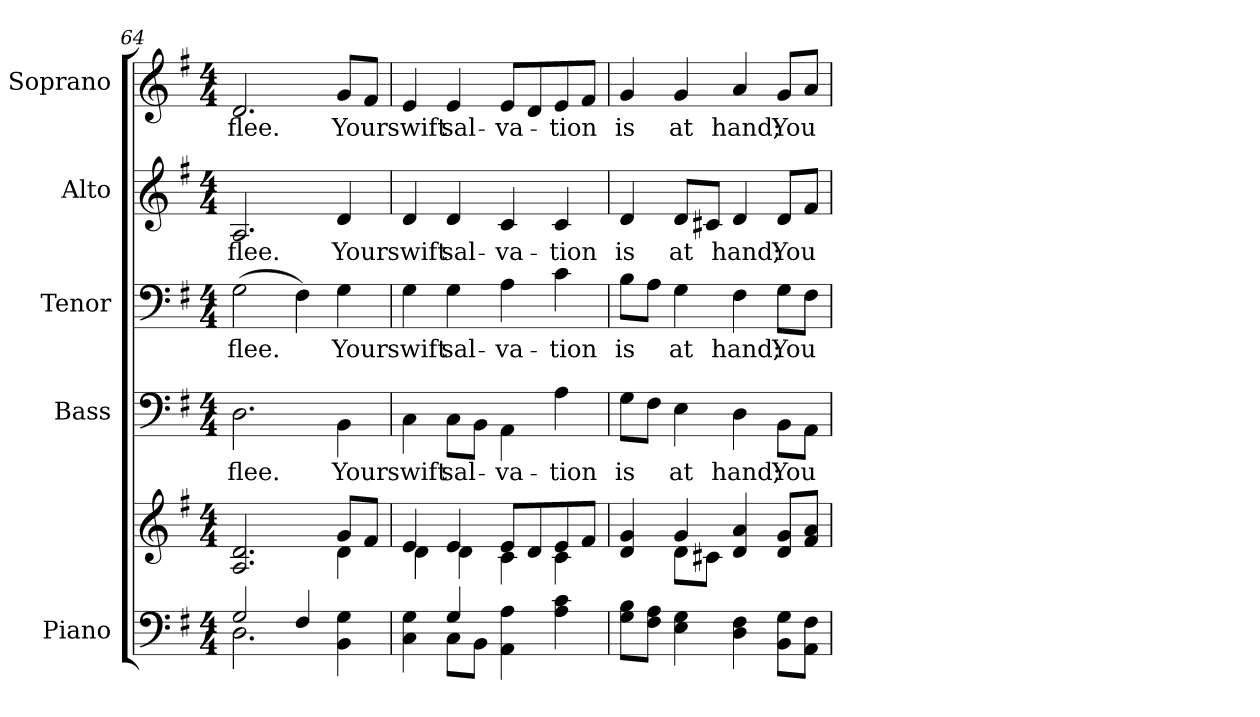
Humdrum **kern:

**kern	**kern	**kern	**text	**kern	**text	**kern	**text	**kern	**text
*part5	*part5	*part4	*part4	*part3	*part3	*part2	*part2	*part1	*part1
*staff6	*staff5	*staff4	*staff4	*staff3	*staff3	*staff2	*staff2	*staff1	*staff1
*I"Piano	*	*I"Bass	*	*I"Tenor	*	*I"Alto	*	*I"Soprano	*
*	*	*I'B.	*	*	*	*	*	*	*
*clefF4	*clefG2	*clefF4	*	*clefF4	*	*clefG2	*	*clefG2	*
*k[f#]	*k[f#]	*k[f#]	*	*k[f#]	*	*k[f#]	*	*k[f#]	*
*G:	*G:	*G:	*	*G:	*	*G:	*	*G:	*
*M4/4	*M4/4	*M4/4	*	*M4/4	*	*M4/4	*	*M4/4	*
=64	=64	=64	=64	=64	=64	=64	=64	=64	=64
*^	*^	*	*	*	*	*	*	*	*
!	!	!	!	!	!LO:LY:b:color=#000000	!	!	!	!	!	!
!	!	!	!	!	!	!	!LO:LY:b:color=#000000	!	!	!	!
!	!	!	!	!	!	!	!	!	!LO:LY:b:color=#000000	!	!
!	!	!	!	!	!	!	!	!	!	!	!LO:LY:b:color=#000000
2Gi/	2.Di\	2.Ai/ 2.di	2ryy	2.Di\	flee.	(2Gi\	flee.	2.Ai/	flee.	2.di/	flee.
4F#i/	.	.	4ryy	.	.	4F#i\)	.	.	.	.	.
!	!	!	!	!	!LO:LY:b:color=#000000	!	!	!	!	!	!
!	!	!	!	!	!	!	!LO:LY:b:color=#000000	!	!	!	!
!	!	!	!	!	!	!	!	!	!LO:LY:b:color=#000000	!	!
!	!	!	!	!	!	!	!	!	!	!	!LO:LY:b:color=#000000
4BBi\ 4Gi	4ryy	8gi/L	4di\	4BBi\	Your	4Gi\	Your	4di/	Your	8gi/L	Your
.	.	8f#i/J	.	.	.	.	.	.	.	8f#i/J	.
=65	=65	=65	=65	=65	=65	=65	=65	=65	=65	=65	=65
!	!	!	!	!	!LO:LY:b:color=#000000	!	!	!	!	!	!
!	!	!	!	!	!	!	!LO:LY:b:color=#000000	!	!	!	!
!	!	!	!	!	!	!	!	!	!LO:LY:b:color=#000000	!	!
!	!	!	!	!	!	!	!	!	!	!	!LO:LY:b:color=#000000
4Ci\ 4Gi	4ryy	4ei/	4di\	4Ci\	swift	4Gi\	swift	4di/	swift	4ei/	swift
!	!	!	!	!	!LO:LY:b:color=#000000	!	!	!	!	!	!
!	!	!	!	!	!	!	!LO:LY:b:color=#000000	!	!	!	!
!	!	!	!	!	!	!	!	!	!LO:LY:b:color=#000000	!	!
!	!	!	!	!	!	!	!	!	!	!	!LO:LY:b:color=#000000
4Gi/	8Ci\L	4ei/	4di\	8Ci\L	sal-	4Gi\	sal-	4di/	sal-	4ei/	sal-
.	8BBi\J	.	.	8BBi\J	.	.	.	.	.	.	.
!	!	!	!	!	!LO:LY:b:color=#000000	!	!	!	!	!	!
!	!	!	!	!	!	!	!LO:LY:b:color=#000000	!	!	!	!
!	!	!	!	!	!	!	!	!	!LO:LY:b:color=#000000	!	!
!	!	!	!	!	!	!	!	!	!	!	!LO:LY:b:color=#000000
4AAi\ 4Ai	2ryy	8ei/L	4ci\	4AAi\	-va-	4Ai\	-va-	4ci/	-va-	8ei/L	-va-
.	.	8di/	.	.	.	.	.	.	.	8di/	.
!	!	!	!	!	!LO:LY:b:color=#000000	!	!	!	!	!	!
!	!	!	!	!	!	!	!LO:LY:b:color=#000000	!	!	!	!
!	!	!	!	!	!	!	!	!	!LO:LY:b:color=#000000	!	!
!	!	!	!	!	!	!	!	!	!	!	!LO:LY:b:color=#000000
4Ai\ 4ci	.	8ei/	4ci\	4Ai\	-tion	4ci\	-tion	4ci/	-tion	8ei/	-tion
.	.	8f#i/J	.	.	.	.	.	.	.	8f#i/J	.
!!LO:PB:g=z
=66	=66	=66	=66	=66	=66	=66	=66	=66	=66	=66	=66
!	!	!	!	!	!LO:LY:b:color=#000000	!	!	!	!	!	!
!	!	!	!	!	!	!	!LO:LY:b:color=#000000	!	!	!	!
!	!	!	!	!	!	!	!	!	!LO:LY:b:color=#000000	!	!
!	!	!	!	!	!	!	!	!	!	!	!LO:LY:b:color=#000000
8Gi\ 8BiL	4ryy	4di/ 4gi	4ryy	8Gi\L	is	8Bi\L	is	4di/	is	4gi/	is
8F#i\ 8AiJ	.	.	.	8F#i\J	.	8Ai\J	.	.	.	.	.
!	!	!	!	!	!LO:LY:b:color=#000000	!	!	!	!	!	!
!	!	!	!	!	!	!	!LO:LY:b:color=#000000	!	!	!	!
!	!	!	!	!	!	!	!	!	!LO:LY:b:color=#000000	!	!
!	!	!	!	!	!	!	!	!	!	!	!LO:LY:b:color=#000000
4Ei\ 4Gi	4ryy	4gi/	8di\L	4Ei\	at	4Gi\	at	8di/L	at	4gi/	at
.	.	.	8c#Xi\J	.	.	.	.	8c#Xi/J	.	.	.
!	!	!	!	!	!LO:LY:b:color=#000000	!	!	!	!	!	!
!	!	!	!	!	!	!	!LO:LY:b:color=#000000	!	!	!	!
!	!	!	!	!	!	!	!	!	!LO:LY:b:color=#000000	!	!
!	!	!	!	!	!	!	!	!	!	!	!LO:LY:b:color=#000000
4Di\ 4F#i	4ryy	4di/ 4ai	2ryy	4Di\	hand;	4F#i\	hand;	4di/	hand;	4ai/	hand;
!	!	!	!	!	!LO:LY:b:color=#000000	!	!	!	!	!	!
!	!	!	!	!	!	!	!LO:LY:b:color=#000000	!	!	!	!
!	!	!	!	!	!	!	!	!	!LO:LY:b:color=#000000	!	!
!	!	!	!	!	!	!	!	!	!	!	!LO:LY:b:color=#000000
8BBi\ 8GiL	4ryy	8di/ 8giL	.	8BBi\L	You	8Gi\L	You	8di/L	You	8gi/L	You
8AAi\ 8F#iJ	.	8f#i/ 8aiJ	.	8AAi\J	.	8F#i\J	.	8f#i/J	.	8ai/J	.
*v	*v	*	*	*	*	*	*	*	*	*	*
*	*v	*v	*	*	*	*	*	*	*	*
=	=	=	=	=	=	=	=	=	=
*-	*-	*-	*-	*-	*-	*-	*-	*-	*-
